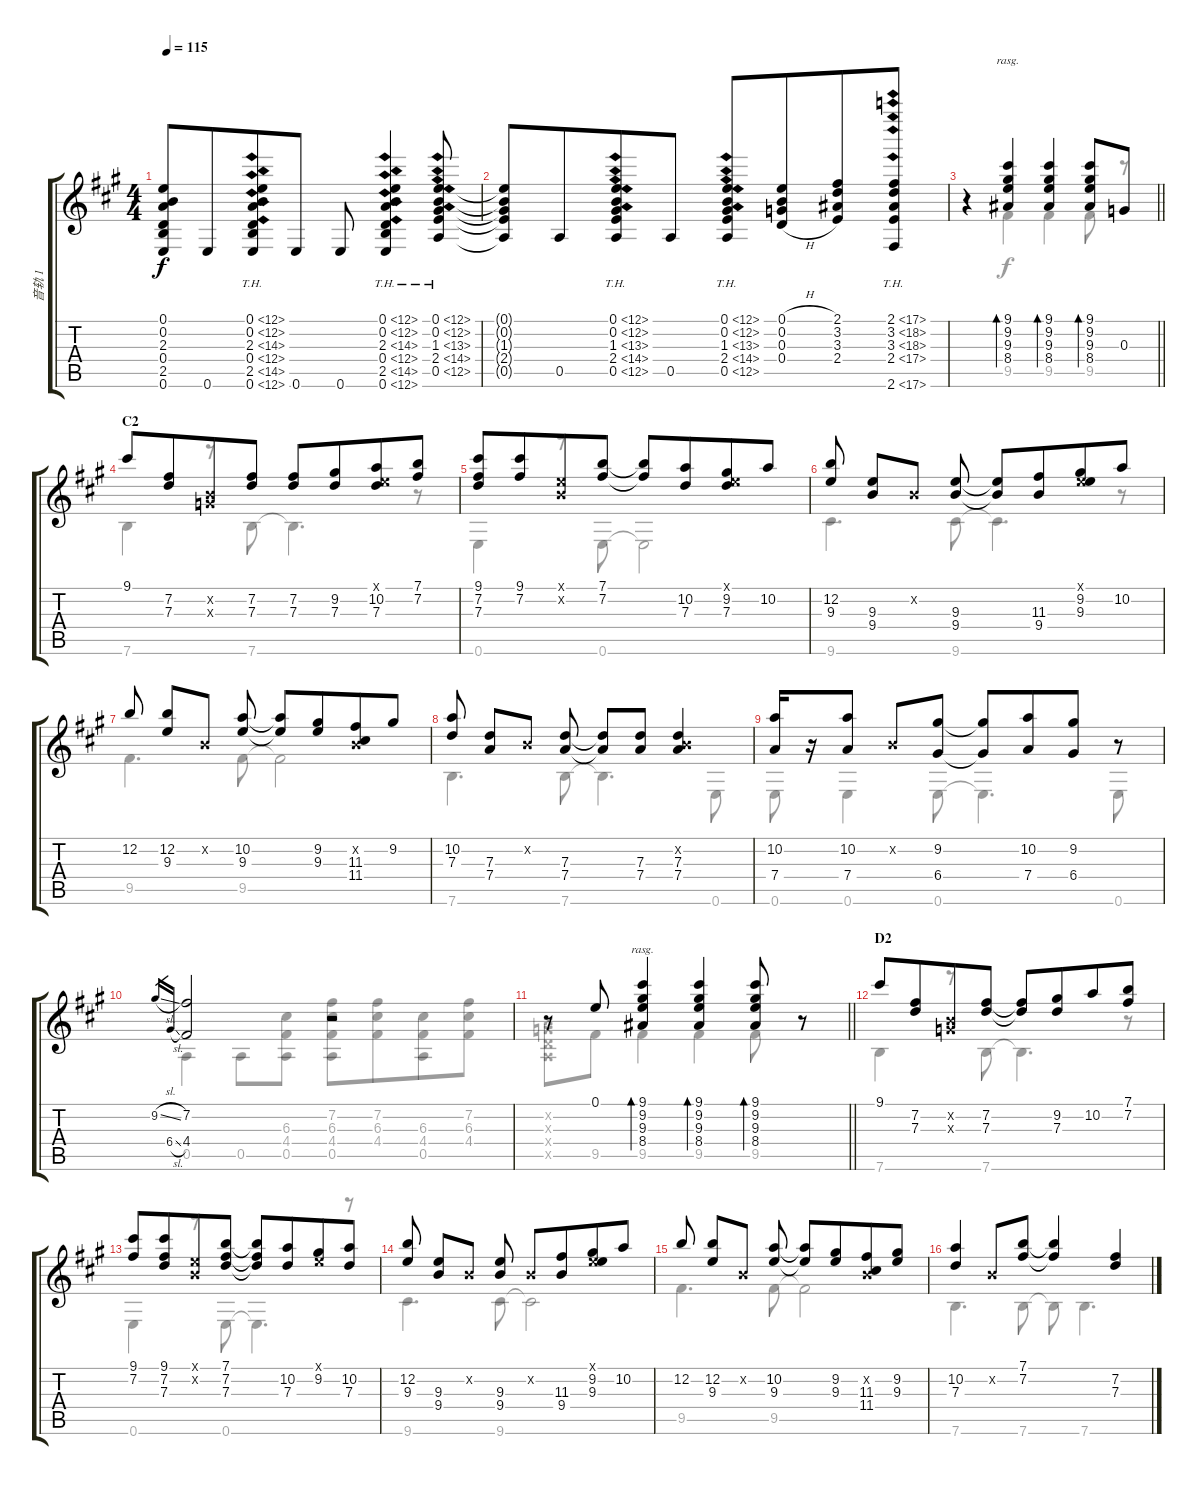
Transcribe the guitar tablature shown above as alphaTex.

\track ("音轨 1" "音轨 1") {instrument acousticguitarsteel}
\staff {score tabs}
\tuning (E4 B3 G3 D3 A2 E2) {hide}
\voice
\ts (4 4)
\tempo 115
\clef g2
\ks a
(0.1{t} 0.2{t} 2.3{t} 0.4{t} 2.5{t} 0.6{t}).8{dy f} 0.6.8{beam merge} (0.1{th 12} 0.2{th 12} 2.3{th 12} 0.4{th 12} 2.5{th 12} 0.6{th 12}).8 0.6.8 0.6.8 (0.1{th 12} 0.2{th 12} 2.3{th 12} 0.4{th 12} 2.5{th 12} 0.6{th 12}).4 (0.1{th 12} 0.2{th 12} 1.3{th 12} 2.4{th 12} 0.5{th 12}).8 |
(0.1{t} 0.2{t} 1.3{t} 2.4{t} 0.5{t}).8 0.5.8{beam merge} (0.1{th 12} 0.2{th 12} 1.3{th 12} 2.4{th 12} 0.5{th 12}).8 0.5.8 (0.1{th 12} 0.2{th 12} 1.3{th 12} 2.4{th 12} 0.5{th 12}).8 (0.1{h} 0.2{h} 0.3{h} 0.4{h}).8{beam merge} (2.1 3.2 3.3 2.4).8 (2.1{th 15} 3.2{th 15} 3.3{th 15} 2.4{th 15} 2.6{th 15}).8 |
\barLineRight lightlight
r.4 (9.1 9.2 9.3 8.4).4{bd 120 rasg ii} (9.1 9.2 9.3 8.4).4{bd 240} (9.1 9.2 9.3 8.4).8{bd 120} 0.3.8 |
\section ("" "C2")
9.1.8 (7.2 7.3).8{beam merge} (0.2{x} 0.3{x}).8 (7.2 7.3).8 (7.2 7.3).8 (9.2 7.3).8{beam merge} (0.1{x} 10.2 7.3).8 (7.1 7.2).8 |
(9.1 7.2 7.3).8 (9.1 7.2).8{beam merge} (0.1{x} 0.2{x}).8 (7.1 7.2).8 (7.1{t} 7.2{t}).8 (10.2 7.3).8{beam merge} (0.1{x} 9.2 7.3).8 10.2.8 |
(12.2 9.3).8{beam split} (9.3 9.4).8{beam merge} 0.2{x}.8{beam split} (9.3 9.4).8 (9.3{t} 9.4{t}).8 (11.3 9.4).8{beam merge} (0.1{x} 9.2 9.3).8 10.2.8 |
12.2.8{beam split} (12.2 9.3).8{beam merge} 0.2{x}.8{beam split} (10.2 9.3).8 (10.2{t} 9.3{t}).8 (9.2 9.3).8{beam merge} (0.2{x} 11.3 11.4).8 9.2.8 |
(10.2 7.3).8{beam split} (7.3 7.4).8{beam merge} 0.2{x}.8{beam split} (7.3 7.4).8 (7.3{t} 7.4{t}).8{beam merge} (7.3 7.4).8 (0.2{x} 7.3 7.4).4 |
(10.2 7.4).16 r.16 (10.2 7.4).8 0.2{x}.8 (9.2 6.4).8 (9.2{t} 6.4{t}).8 (10.2 7.4).8{beam merge} (9.2 6.4).8 r.8 |
9.2{sl}.16{gr} 6.4{sl}.16{gr} (7.2 4.4).2 r.2 |
\barLineRight lightlight
r.8 0.1.8 (9.1 9.2 9.3 8.4).4{bd 120 rasg ii} (9.1 9.2 9.3 8.4).4{bd 120} (9.1 9.2 9.3 8.4).8{bd 120} r.8 |
\section ("" "D2")
9.1.8 (7.2 7.3).8{beam merge} (0.2{x} 0.3{x}).8 (7.2 7.3).8 (7.2{t} 7.3{t}).8 (9.2 7.3).8{beam merge} 10.2.8 (7.1 7.2).8 |
(9.1 7.2).8 (9.1 7.2 7.3).8{beam merge} (0.1{x} 0.2{x}).8 (7.1 7.2 7.3).8 (7.1{t} 7.2{t} 7.3{t}).8 (10.2 7.3).8{beam merge} (0.1{x} 9.2).8 (10.2 7.3).8 |
(12.2 9.3).8{beam split} (9.3 9.4).8{beam merge} 0.2{x}.8{beam split} (9.3 9.4).8 0.2{x}.8 (11.3 9.4).8{beam merge} (0.1{x} 9.2 9.3).8 10.2.8 |
12.2.8{beam split} (12.2 9.3).8{beam merge} 0.2{x}.8{beam split} (10.2 9.3).8 (10.2{t} 9.3{t}).8 (9.2 9.3).8{beam merge} (0.2{x} 11.3 11.4).8 (9.2 9.3).8 |
(10.2 7.3).4 0.2{x}.8 (7.1 7.2).8 (7.1{t} 7.2{t}).4 (7.2 7.3).4
\voice
\clef g2
\ottava regular
\simile none
\ks a
|
|
\barLineRight lightlight
r.4 9.5.4 9.5.4 9.5.8 r.8 |
7.6.4 r.8 7.6.8 7.6{t}.4{d} r.8 |
0.6.4 r.8 0.6.8 0.6{t}.2 |
9.6.4{d} 9.6.8 9.6{t}.4{d} r.8 |
9.5.4{d} 9.5.8 9.5{t}.2 |
7.6.4{d} 7.6.8 7.6{t}.4{d} 0.6.8 |
0.6.8 0.6.4 0.6.8 0.6{t}.4{d} 0.6.8 |
0.5.4 0.5.8 (6.3 4.4 0.5).8 (7.2 6.3 4.4 0.5).8 (7.2 6.3 4.4).8{beam merge} (6.3 4.4 0.5).8 (7.2 6.3 4.4).8 |
\barLineRight lightlight
(0.2{x} 0.3{x} 0.4{x} 0.5{x}).8 9.5.8 9.5.4 9.5.4 9.5.8 r.8 |
7.6.4 r.8 7.6.8 7.6{t}.4{d} r.8 |
0.6.4 r.8 0.6.8 0.6{t}.4{d} r.8 |
9.6.4{d} 9.6.8 9.6{t}.2 |
9.5.4{d} 9.5.8 9.5{t}.2 |
7.6.4{d} 7.6.8 7.6{t}.8 7.6.4{d}
